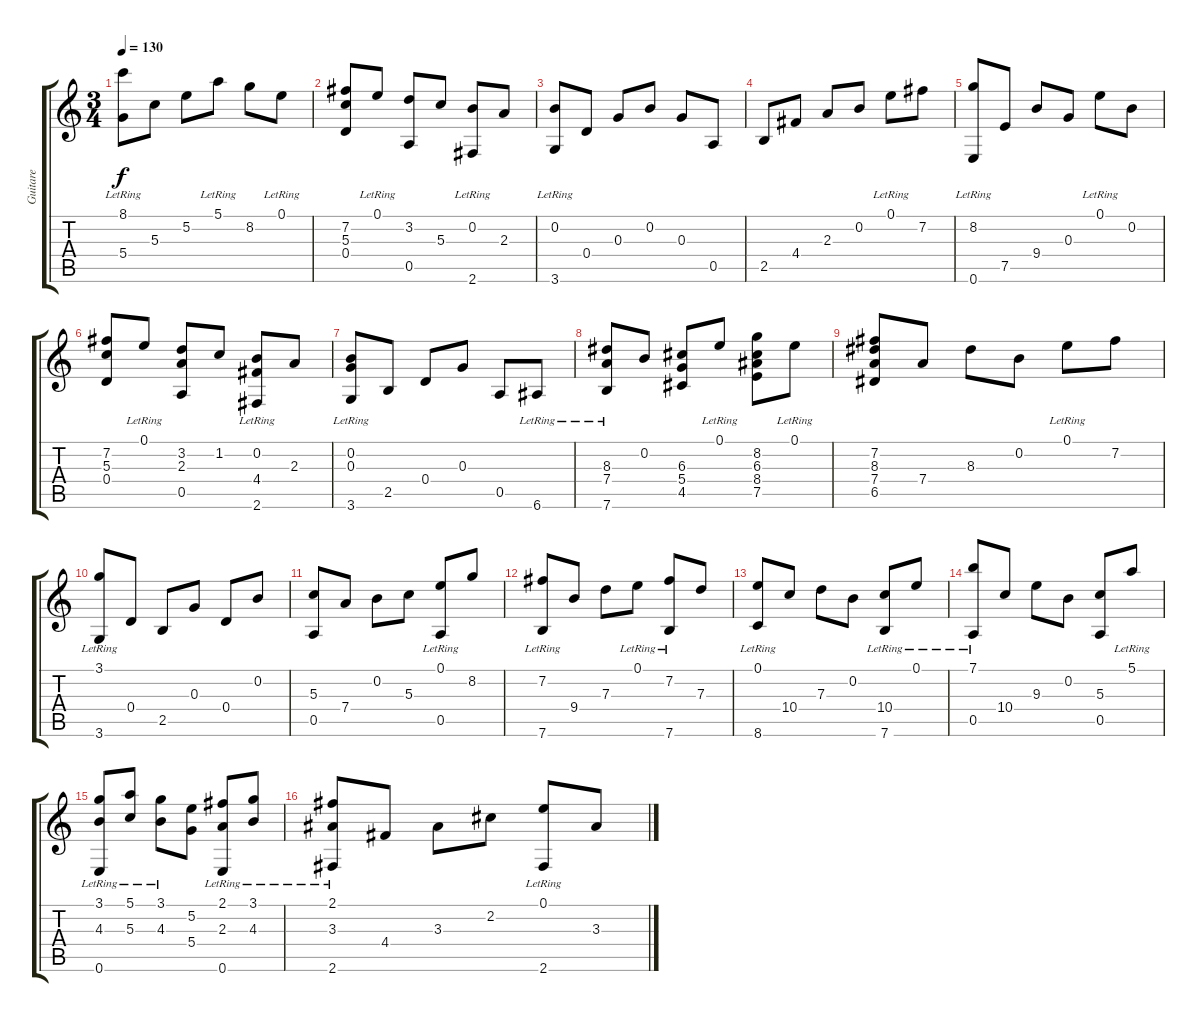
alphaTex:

\track ("Guitare" "Guitare") {instrument acousticguitarnylon}
\staff {score tabs}
\tuning (E4 B3 G3 D3 A2 E2) {hide}
\ts (3 4)
\tempo 130
\clef g2
\ks c
(8.1{lr} 5.4).8{dy f} 5.3.8 5.2.8 5.1{lr}.8 8.2.8 0.1{lr}.8 |
(7.2 5.3 0.4).8 0.1{lr}.8 (3.2 0.5).8 5.3.8 (0.2 2.6{lr}).8 2.3.8 |
(0.2 3.6{lr}).8 0.4.8 0.3.8 0.2.8 0.3.8 0.5.8 |
2.5.8 4.4.8 2.3.8 0.2.8 0.1{lr}.8 7.2.8 |
(8.2 0.6{lr}).8 7.5.8 9.4.8 0.3.8 0.1{lr}.8 0.2.8 |
(7.2 5.3 0.4).8 0.1{lr}.8 (3.2 2.3 0.5).8 1.2.8 (0.2 4.4 2.6{lr}).8 2.3.8 |
(0.2 0.3 3.6{lr}).8 2.5.8 0.4.8 0.3.8 0.5.8 6.6{lr}.8 |
(8.3 7.4 7.6{lr}).8 0.2.8 (6.3 5.4 4.5).8 0.1{lr}.8 (8.2 6.3 8.4 7.5).8 0.1{lr}.8 |
(7.2 8.3 7.4 6.5).8 7.4.8 8.3.8 0.2.8 0.1{lr}.8 7.2.8 |
(3.1{lr} 3.6{lr}).8 0.4.8 2.5.8 0.3.8 0.4.8 0.2.8 |
(5.3 0.5).8 7.4.8 0.2.8 5.3.8 (0.1{lr} 0.5).8 8.2.8 |
(7.2 7.6{lr}).8 9.4.8 7.3.8 0.1{lr}.8 (7.2 7.6{lr}).8 7.3.8 |
(0.1{lr} 8.6{lr}).8 10.4.8 7.3.8 0.2.8 (10.4 7.6{lr}).8 0.1{lr}.8 |
(7.1{lr} 0.5).8 10.4.8 9.3.8 0.2.8 (5.3 0.5).8 5.1{lr}.8 |
(3.1{lr} 4.3 0.6{lr}).8 (5.1{lr} 5.3).8 (3.1{lr} 4.3).8 (5.2 5.4).8 (2.1{lr} 2.3 0.6{lr}).8 (3.1{lr} 4.3).8 |
(2.1{lr} 3.3 2.6{lr}).8 4.4.8 3.3.8 2.2.8 (0.1{lr} 2.6{lr}).8 3.3.8
